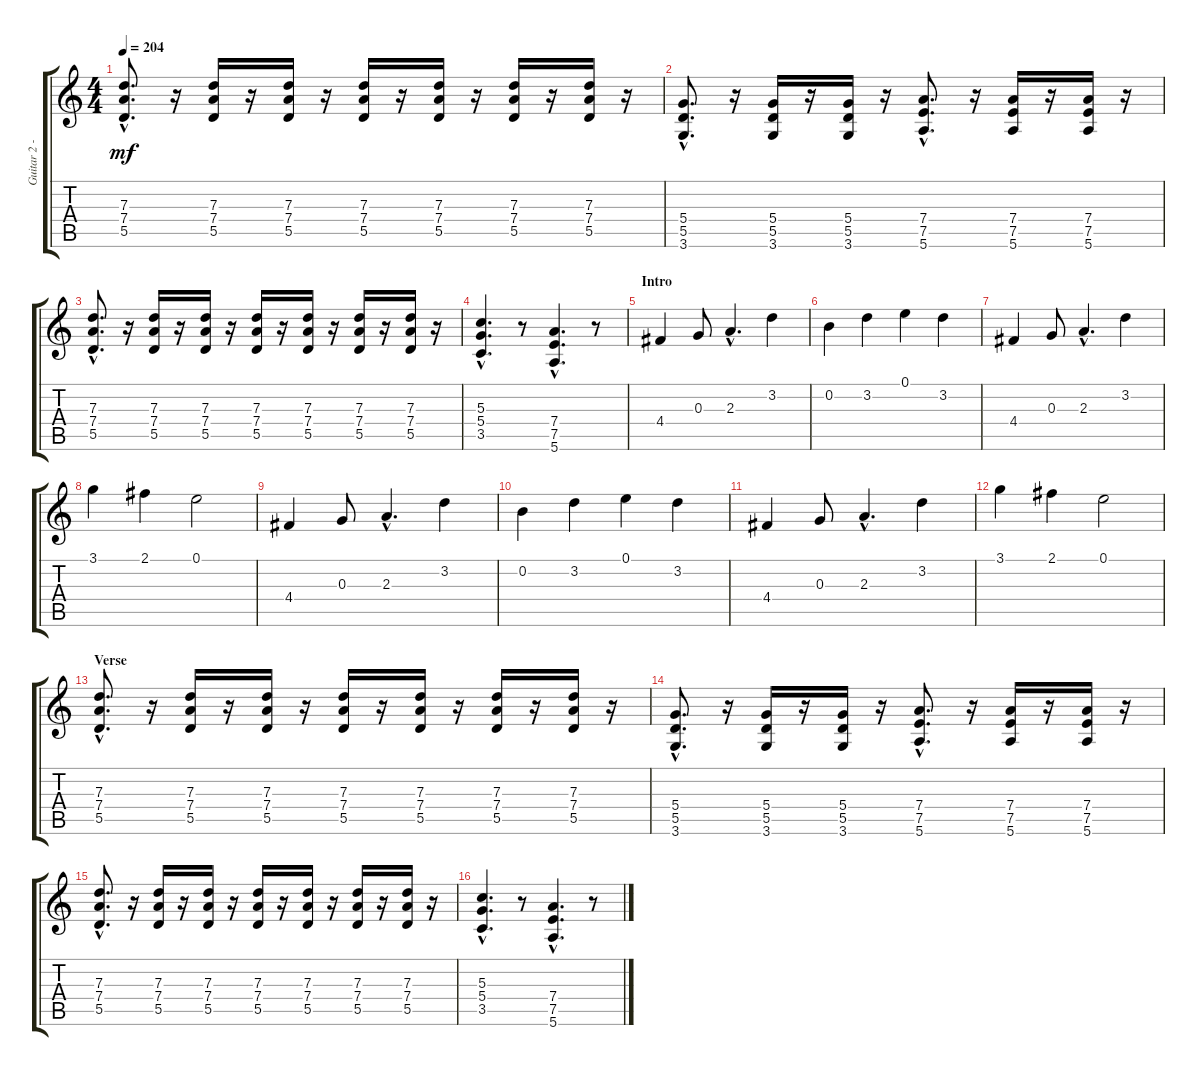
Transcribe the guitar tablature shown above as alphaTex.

\track ("Guitar 2 - Erik" "Guitar 2 -") {instrument distortionguitar}
\staff {score tabs}
\tuning (E4 B3 G3 D3 A2 E2) {hide}
\ts (4 4)
\tempo 204
\clef g2
\ks c
(7.3{hac} 7.4{hac} 5.5{hac}).8{d dy mf} r.16 (7.3 7.4 5.5).16 r.16 (7.3 7.4 5.5).16 r.16 (7.3 7.4 5.5).16 r.16 (7.3 7.4 5.5).16 r.16 (7.3 7.4 5.5).16 r.16 (7.3 7.4 5.5).16 r.16 |
(5.4{hac} 5.5{hac} 3.6{hac}).8{d} r.16 (5.4 5.5 3.6).16 r.16 (5.4 5.5 3.6).16 r.16 (7.4{hac} 7.5{hac} 5.6{hac}).8{d} r.16 (7.4 7.5 5.6).16 r.16 (7.4 7.5 5.6).16 r.16 |
(7.3{hac} 7.4{hac} 5.5{hac}).8{d} r.16 (7.3 7.4 5.5).16 r.16 (7.3 7.4 5.5).16 r.16 (7.3 7.4 5.5).16 r.16 (7.3 7.4 5.5).16 r.16 (7.3 7.4 5.5).16 r.16 (7.3 7.4 5.5).16 r.16 |
(5.3{hac} 5.4{hac} 3.5{hac}).4{d} r.8 (7.4{hac} 7.5{hac} 5.6{hac}).4{d} r.8 |
\section ("" "Intro")
4.4.4 0.3.8 2.3{hac}.4{d} 3.2.4 |
0.2.4 3.2.4 0.1.4 3.2.4 |
4.4.4 0.3.8 2.3{hac}.4{d} 3.2.4 |
3.1.4 2.1.4 0.1.2 |
4.4.4 0.3.8 2.3{hac}.4{d} 3.2.4 |
0.2.4 3.2.4 0.1.4 3.2.4 |
4.4.4 0.3.8 2.3{hac}.4{d} 3.2.4 |
3.1.4 2.1.4 0.1.2 |
\section ("" "Verse")
(7.3{hac} 7.4{hac} 5.5{hac}).8{d} r.16 (7.3 7.4 5.5).16 r.16 (7.3 7.4 5.5).16 r.16 (7.3 7.4 5.5).16 r.16 (7.3 7.4 5.5).16 r.16 (7.3 7.4 5.5).16 r.16 (7.3 7.4 5.5).16 r.16 |
(5.4{hac} 5.5{hac} 3.6{hac}).8{d} r.16 (5.4 5.5 3.6).16 r.16 (5.4 5.5 3.6).16 r.16 (7.4{hac} 7.5{hac} 5.6{hac}).8{d} r.16 (7.4 7.5 5.6).16 r.16 (7.4 7.5 5.6).16 r.16 |
(7.3{hac} 7.4{hac} 5.5{hac}).8{d} r.16 (7.3 7.4 5.5).16 r.16 (7.3 7.4 5.5).16 r.16 (7.3 7.4 5.5).16 r.16 (7.3 7.4 5.5).16 r.16 (7.3 7.4 5.5).16 r.16 (7.3 7.4 5.5).16 r.16 |
(5.3{hac} 5.4{hac} 3.5{hac}).4{d} r.8 (7.4{hac} 7.5{hac} 5.6{hac}).4{d} r.8
